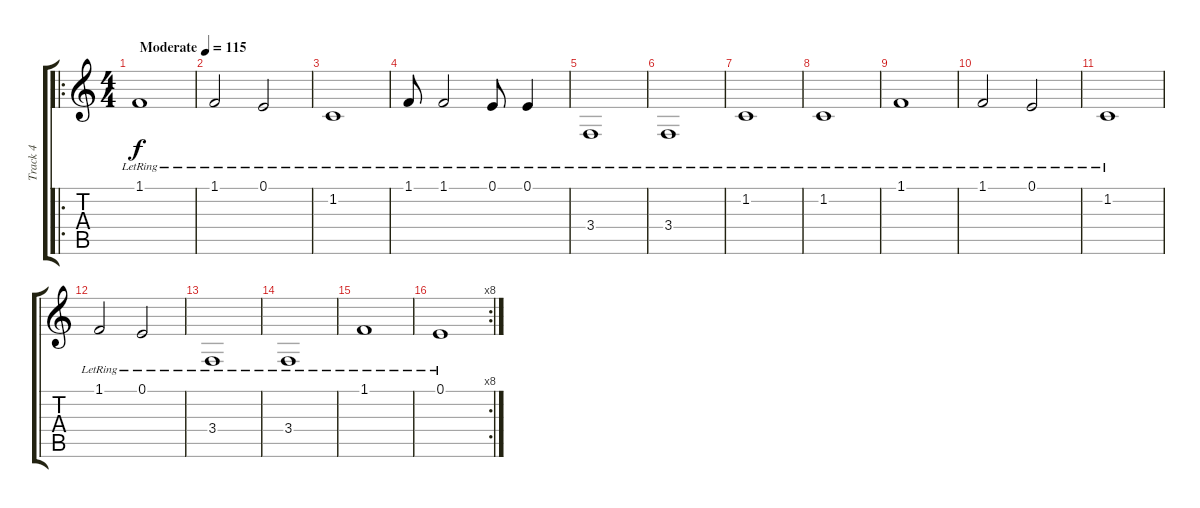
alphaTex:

\track ("Track 4" "Track 4") {instrument choiraahs}
\staff {score tabs}
\tuning (E4 B3 G3 D3 A2 E2) {hide}
\ro
\ts (4 4)
\tempo (115 "Moderate")
\clef g2
\ks c
1.1{lr}.1{dy f instrument choiraahs} |
1.1{lr}.2 0.1{lr}.2 |
1.2{lr}.1 |
1.1{lr}.8 1.1{lr}.2 0.1{lr}.8 0.1{lr}.4 |
3.4{lr}.1 |
3.4{lr}.1 |
1.2{lr}.1 |
1.2{lr}.1 |
1.1{lr}.1 |
1.1{lr}.2 0.1{lr}.2 |
1.2{lr}.1 |
1.1{lr}.2 0.1{lr}.2 |
3.4{lr}.1 |
3.4{lr}.1 |
1.1{lr}.1 |
\rc 8
0.1{lr}.1
